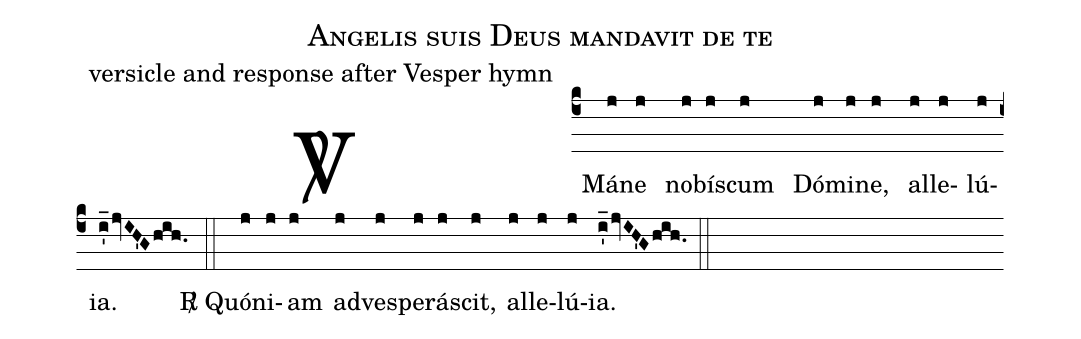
name: Angelis suis Deus mandavit de te;
office-part: versicle and response after Vesper hymn Audi, benigne conditor;
def-m1:\ifx\vrlinebreak\undefined\else;
def-m2:\fi;
%%
% The syntax in this part is called gabc. Please refer to http://home.gna.org/gregorio/gabc/#basis

% Eripe me, Dómine, ab hómine málo.
% A viro iníquo éripe me.

(c4)<sp>V/</sp>~M{á}(j)ne(j) no(j)bís(j)cum(j) Dó(j)mi(j)ne,(j) al(j)le(j)lú(j)ia.(i'_jvIH'Ghih.) (::[em1]Z[em2])
<sp>R/</sp>~Quó(j)ni(j)am(j) ad(j)ve(j)spe(j)rá(j)scit,(j) al(j)le(j)lú(j)ia.(i'_jvIH'Ghih.) (::)
